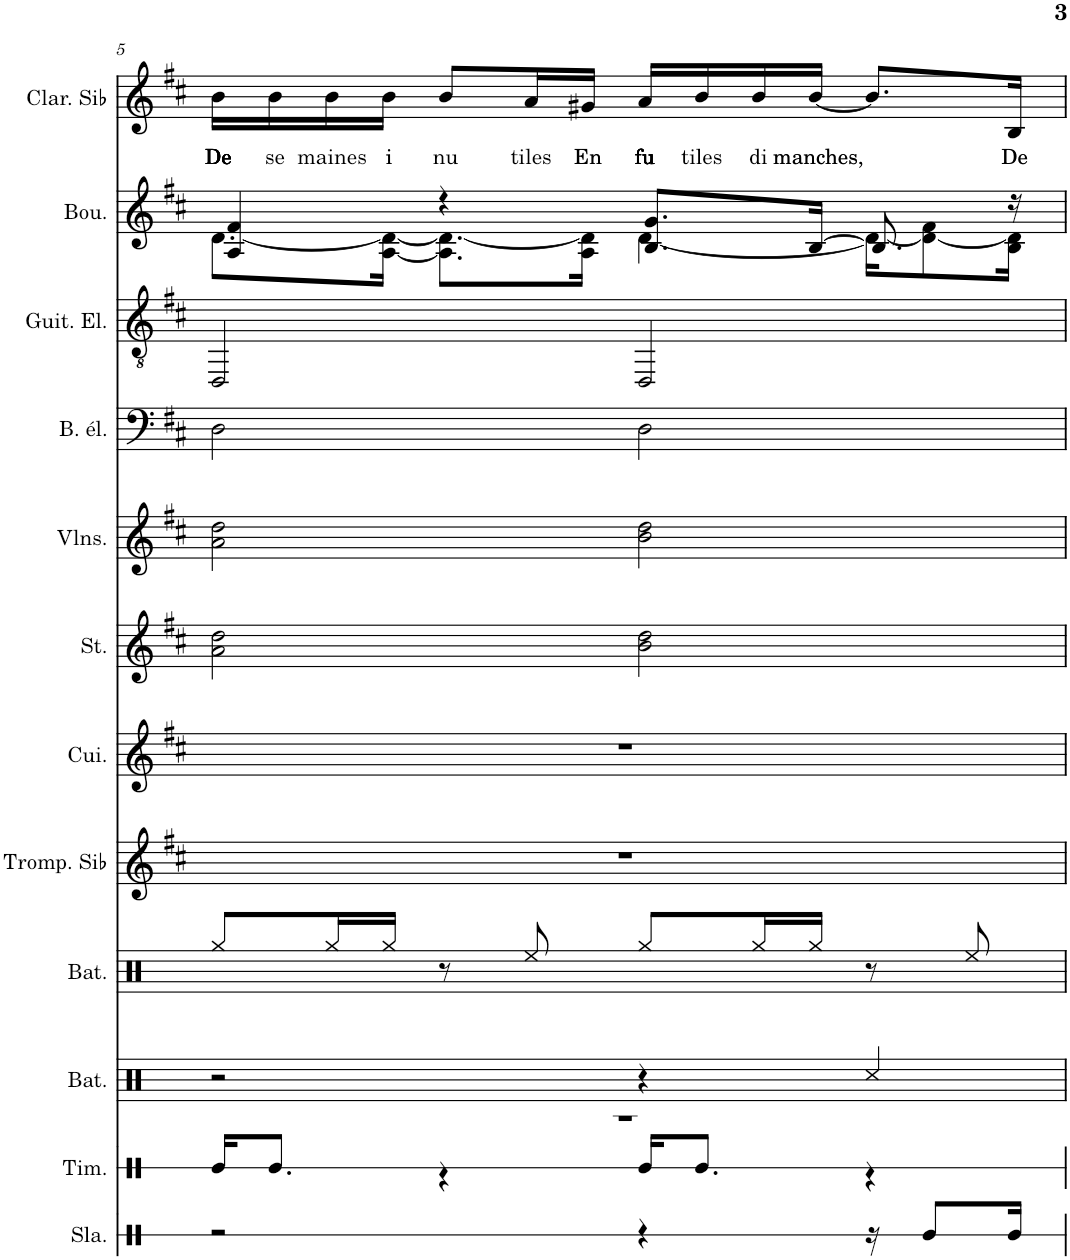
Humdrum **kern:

**kern	**kern	**kern	**kern	**kern	**kern	**kern	**kern	**kern	**kern	**kern	**kern	**text
*part12	*part11	*part10	*part9	*part8	*part7	*part6	*part5	*part4	*part3	*part2	*part1	*part1
*staff12	*staff11	*staff10	*staff9	*staff8	*staff7	*staff6	*staff5	*staff4	*staff3	*staff2	*staff1	*staff1
*I"Slap	*I"Timbre	*I"Batterie	*I"Batterie	*I"Trompette en Sib	*I"Cuivres	*I"Cordes	*I"Violons	*I"Basse électrique	*I"Guitare électrique	*I"Bouzouki (3 chœurs)	*I"Clarinette en Sib	*
*I'Sla.	*I'Tim.	*I'Bat.	*I'Bat.	*I'Tromp. Sib	*I'Cui.	*	*I'Vlns.	*I'B. él.	*I'Guit. El.	*I'Bou.	*I'Clar. Sib	*
!!LO:PB:g=z
*clefX	*clefX	*clefX	*clefX	*clefG2	*clefG2	*clefG2	*clefG2	*clefF4	*clefGv2	*clefG2	*clefG2	*
*	*	*	*	*Trd1c2	*	*	*	*Trd7c12	*	*	*Trd1c2	*
*k[]	*k[f#c#]	*k[f#c#]	*k[f#c#]	*k[f#c#]	*k[f#c#]	*k[f#c#]	*k[f#c#]	*k[f#c#]	*k[f#c#]	*k[f#c#]	*k[f#c#]	*
*M4/4	*M4/4	*M4/4	*M4/4	*M4/4	*M4/4	*M4/4	*M4/4	*M4/4	*M4/4	*M4/4	*M4/4	*
=5	=5	=5	=5	=5	=5	=5	=5	=5	=5	=5	=5	=5
*	*^	*	*	*	*	*	*	*	*	*^	*	*
!	!	!	!	!	!	!	!	!	!	!	!	!	!	!LO:LY:b
2r	1r	16Re/KL	2r	8Rgg/L	1r	1r	2a\ 2dd\	2a\ 2dd\	2D\	2DD/	4A/ 4f#/	[8.d\L	16b\LL	De
!	!	!	!	!	!	!	!	!	!	!	!	!	!	!LO:LY:b
.	.	8.Re/J	.	.	.	.	.	.	.	.	.	.	16b\	se
!	!	!	!	!	!	!	!	!	!	!	!	!	!	!LO:LY:b
.	.	.	.	16Rgg/L	.	.	.	.	.	.	.	.	16b\	maines
!	!	!	!	!	!	!	!	!	!	!	!	!	!	!LO:LY:b
.	.	.	.	16Rgg/JJ	.	.	.	.	.	.	.	[16A\ 16d\_Jk	16b\JJ	i
!	!	!	!	!	!	!	!	!	!	!	!	!	!	!LO:LY:b
.	.	4r	.	8r	.	.	.	.	.	.	4r	8.A\] 8.d\_L	8b/L	nu
!	!	!	!	!	!	!	!	!	!	!	!	!	!	!LO:LY:b
.	.	.	.	8Ree/	.	.	.	.	.	.	.	.	16a/L	tiles
!	!	!	!	!	!	!	!	!	!	!	!	!	!	!LO:LY:b
.	.	.	.	.	.	.	.	.	.	.	.	16A\ 16d\]Jk	16g#X/JJ	En
!	!	!	!	!	!	!	!	!	!	!	!	!	!	!LO:LY:b
4r	.	16Re/KL	4r	8Rgg/L	.	.	2b\ 2dd\	2b\ 2dd\	2D\	2DD/	8.B/ 8.g/L	[4d\	16a/LL	fu
!	!	!	!	!	!	!	!	!	!	!	!	!	!	!LO:LY:b
.	.	8.Re/J	.	.	.	.	.	.	.	.	.	.	16b/	tiles
!	!	!	!	!	!	!	!	!	!	!	!	!	!	!LO:LY:b
.	.	.	.	16Rgg/L	.	.	.	.	.	.	.	.	16b/	di
!	!	!	!	!	!	!	!	!	!	!	!	!	!	!LO:LY:b
.	.	.	.	16Rgg/JJ	.	.	.	.	.	.	[16B/Jk	.	[16b/JJ	manches,
16r	.	4r	4Rcc/	8r	.	.	.	.	.	.	8.B/]	16d\KL_	8.b/L]	.
8Re/L	.	.	.	.	.	.	.	.	.	.	.	8d\_ 8f#\	.	.
.	.	.	.	8Ree/	.	.	.	.	.	.	.	.	.	.
!	!	!	!	!	!	!	!	!	!	!	!	!	!	!LO:LY:b
16Re/Jk	.	.	.	.	.	.	.	.	.	.	16r	16B\ 16d\]Jk	16B/Jk	De
*	*v	*v	*	*	*	*	*	*	*	*	*v	*v	*	*
=	=	=	=	=	=	=	=	=	=	=	=	=
*-	*-	*-	*-	*-	*-	*-	*-	*-	*-	*-	*-	*-
